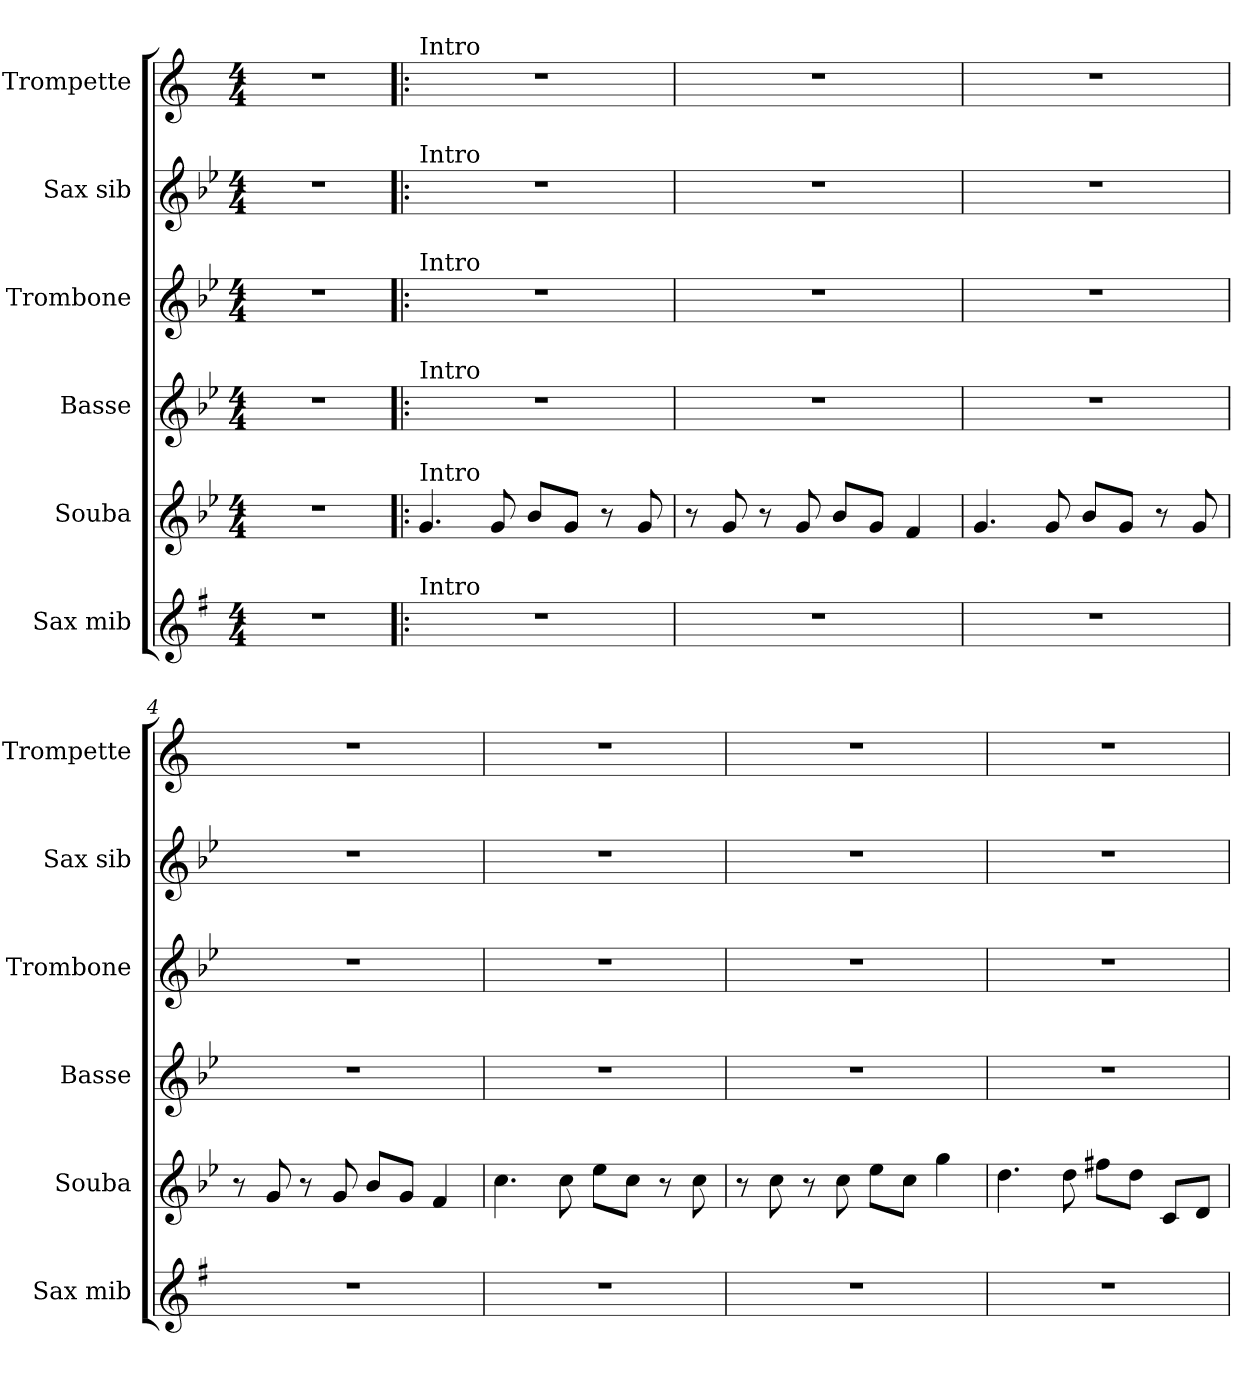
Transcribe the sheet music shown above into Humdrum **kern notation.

**kern	**kern	**kern	**kern	**kern	**kern
*part6	*part5	*part4	*part3	*part2	*part1
*staff6	*staff5	*staff4	*staff3	*staff2	*staff1
*I"Sax mib	*I"Souba	*I"Basse	*I"Trombone	*I"Sax sib	*I"Trompette
*I'Sax mib	*I'Souba	*I'Basse	*I'Trombone	*I'Sax sib	*I'Trompette
*clefG2	*clefG2	*clefG2	*clefG2	*clefG2	*clefG2
*ITrd5c9	*ITrd15c26	*ITrd8c14	*ITrd8c14	*ITrd8c14	*ITrd1c2
*k[b-e-]	*k[b-e-]	*k[b-e-]	*k[b-e-]	*k[b-e-]	*k[b-e-]
*M4/4	*M4/4	*M4/4	*M4/4	*M4/4	*M4/4
=	=	=	=	=	=
1r	1r	1r	1r	1r	1r
=1!|:	=1!|:	=1!|:	=1!|:	=1!|:	=1!|:
!	!	!	!	!	!LO:TX:t=Intro
!	!	!	!	!LO:TX:t=Intro	!
!	!	!	!LO:TX:t=Intro	!	!
!	!	!LO:TX:t=Intro	!	!	!
!	!LO:TX:t=Intro	!	!	!	!
!LO:TX:t=Intro	!	!	!	!	!
1r	4.GG	1r	1r	1r	1r
.	8GG	.	.	.	.
.	8BB-L	.	.	.	.
.	8GGJ	.	.	.	.
.	8r	.	.	.	.
.	8GG	.	.	.	.
=2	=2	=2	=2	=2	=2
1r	8r	1r	1r	1r	1r
.	8GG	.	.	.	.
.	8r	.	.	.	.
.	8GG	.	.	.	.
.	8BB-L	.	.	.	.
.	8GGJ	.	.	.	.
.	4FF	.	.	.	.
=3	=3	=3	=3	=3	=3
1r	4.GG	1r	1r	1r	1r
.	8GG	.	.	.	.
.	8BB-L	.	.	.	.
.	8GGJ	.	.	.	.
.	8r	.	.	.	.
.	8GG	.	.	.	.
=4	=4	=4	=4	=4	=4
1r	8r	1r	1r	1r	1r
.	8GG	.	.	.	.
.	8r	.	.	.	.
.	8GG	.	.	.	.
.	8BB-L	.	.	.	.
.	8GGJ	.	.	.	.
.	4FF	.	.	.	.
=5	=5	=5	=5	=5	=5
1r	4.C	1r	1r	1r	1r
.	8C	.	.	.	.
.	8E-L	.	.	.	.
.	8CJ	.	.	.	.
.	8r	.	.	.	.
.	8C	.	.	.	.
=6	=6	=6	=6	=6	=6
1r	8r	1r	1r	1r	1r
.	8C	.	.	.	.
.	8r	.	.	.	.
.	8C	.	.	.	.
.	8E-L	.	.	.	.
.	8CJ	.	.	.	.
.	4G	.	.	.	.
=7	=7	=7	=7	=7	=7
1r	4.D	1r	1r	1r	1r
.	8D	.	.	.	.
.	8F#XL	.	.	.	.
.	8DJ	.	.	.	.
.	8CCL	.	.	.	.
.	8DDJ	.	.	.	.
=	=	=	=	=	=
*-	*-	*-	*-	*-	*-
